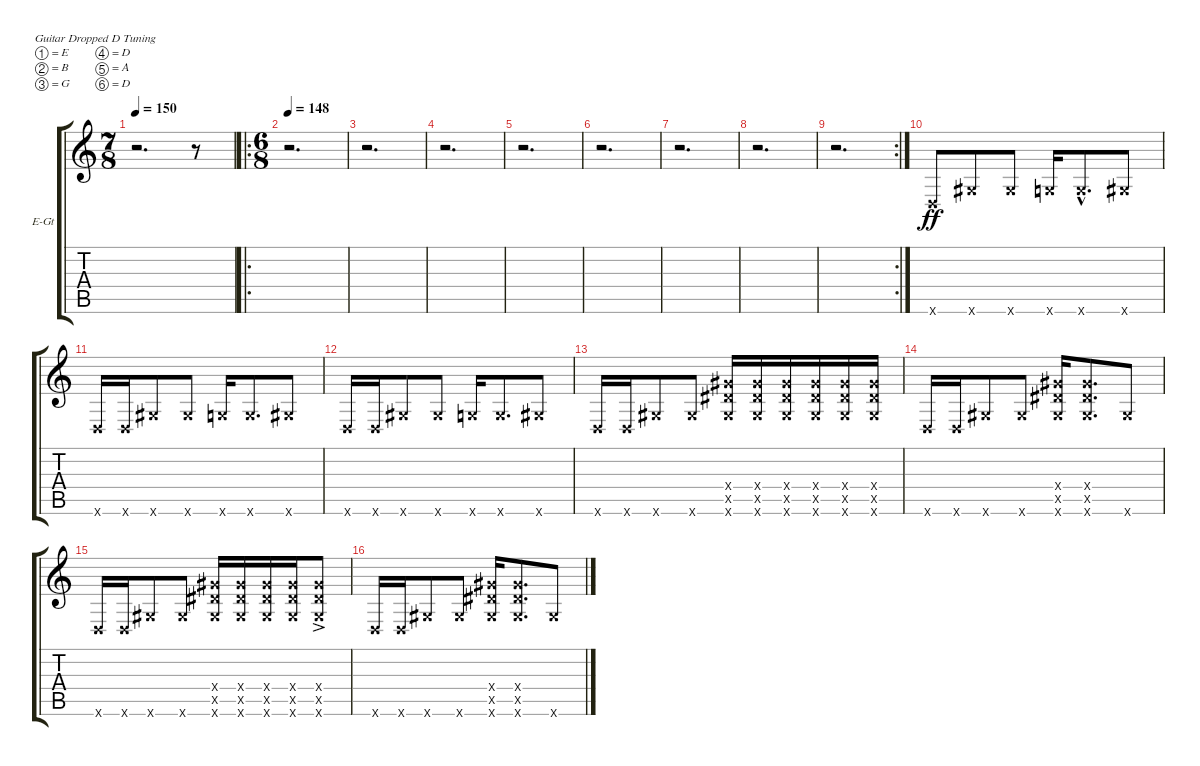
\defaultSystemsLayout 4
\bracketExtendMode groupsimilarinstruments
\firstSystemTrackNameOrientation horizontal
\otherSystemsTrackNameOrientation horizontal
\track ("Lead clean" "E-Gt") {instrument overdrivenguitar}
\staff {score tabs}
\tuning (E4 B3 G3 D3 A2 D2)
\ts (7 8)
\tempo 150
\clef g2
\scale
0.333333
\ks c
r.2{d dy ff} r.8 |
\ro
\ts (6 8)
\tempo 148
\scale
0.512 r.2{d} |
\scale
0.244 r.2{d} |
\scale
0.244 r.2{d} |
\scale
0.333333 r.2{d} |
\scale
0.333333 r.2{d} |
\scale
0.333333 r.2{d} |
\scale
0.322751 r.2{d} |
\rc 2
\scale
0.354497 r.2{d} |
\scale
0.322751 0.6{x}.8 6.6{x}.8 6.6{x}.8 5.6{x}.16 5.6{hac x}.8{d} 6.6{x}.8 |
0.6{x}.16 0.6{x}.16 6.6{x}.8 6.6{x}.8 5.6{x}.16 5.6{x}.8{d} 6.6{x}.8 |
0.6{x}.16 0.6{x}.16 6.6{x}.8 6.6{x}.8 5.6{x}.16 5.6{x}.8{d} 6.6{x}.8 |
0.6{x}.16 0.6{x}.16 6.6{x}.8 6.6{x}.8 (6.6{x} 6.5{x} 6.4{x}).16 (6.6{x} 6.5{x} 6.4{x}).16 (6.6{x} 6.5{x} 6.4{x}).16 (6.5{x} 6.6{x} 6.4{x}).16 (6.6{x} 6.5{x} 6.4{x}).16 (6.5{x} 6.6{x} 6.4{x}).16 |
\scale
0.333333 0.6{x}.16 0.6{x}.16 6.6{x}.8 6.6{x}.8 (6.6{x} 6.5{x} 6.4{x}).16 (6.6{x} 6.5{x} 6.4{x}).8{d} 6.6{x}.8 |
\scale
0.333333 0.6{x}.16 0.6{x}.16 6.6{x}.8 6.6{x}.8 (6.6{x} 6.5{x} 6.4{x}).16 (6.6{x} 6.5{x} 6.4{x}).16 (6.6{x} 6.5{x} 6.4{x}).16 (6.5{x} 6.6{x} 6.4{x}).16 (6.6{x} 6.5{ac x} 6.4{x}).8 |
\scale
0.333333 0.6{x}.16 0.6{x}.16 6.6{x}.8 6.6{x}.8 (6.6{x} 6.5{x} 6.4{x}).16 (6.6{x} 6.5{x} 6.4{x}).8{d} 6.6{x}.8
